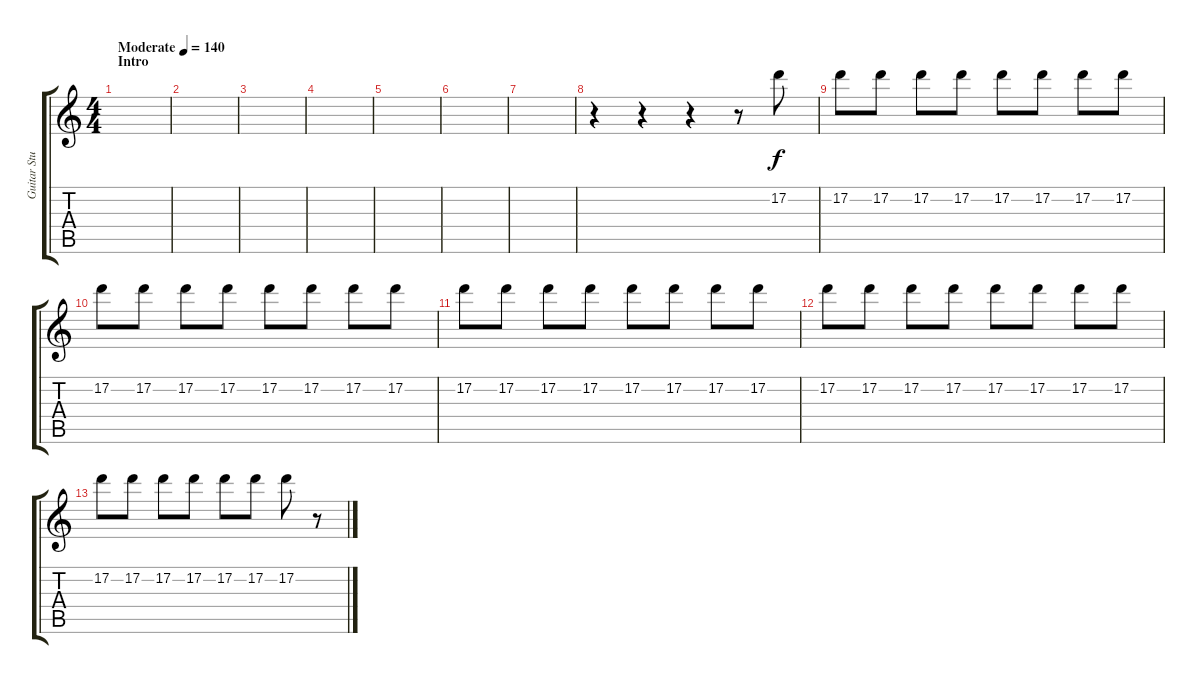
\track ("Guitar Studio 2 (Amen)" "Guitar Stu") {instrument distortionguitar}
\staff {score tabs}
\tuning (D4 A3 F3 C3 G2 D2) {hide}
\ts (4 4)
\section ("" "Intro")
\tempo (140 "Moderate")
\clef g2
\ks c
|
|
|
|
|
|
|
r.4 r.4 r.4 r.8 17.2.8 |
17.2.8 17.2.8 17.2.8 17.2.8 17.2.8 17.2.8 17.2.8 17.2.8 |
17.2.8 17.2.8 17.2.8 17.2.8 17.2.8 17.2.8 17.2.8 17.2.8 |
17.2.8 17.2.8 17.2.8 17.2.8 17.2.8 17.2.8 17.2.8 17.2.8 |
17.2.8 17.2.8 17.2.8 17.2.8 17.2.8 17.2.8 17.2.8 17.2.8 |
17.2.8 17.2.8 17.2.8 17.2.8 17.2.8 17.2.8 17.2.8 r.8
